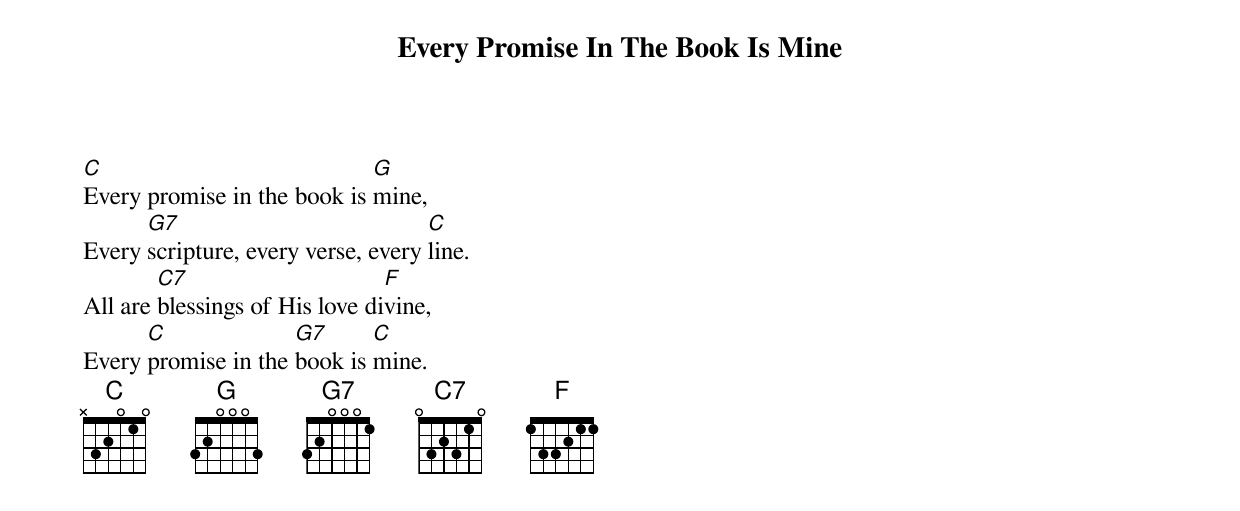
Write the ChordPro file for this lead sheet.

{title: Every Promise In The Book Is Mine}


[C]Every promise in the book is [G]mine,
Every [G7]scripture, every verse, every [C]line.
All are [C7]blessings of His love di[F]vine,
Every [C]promise in the [G7]book is [C]mine.
